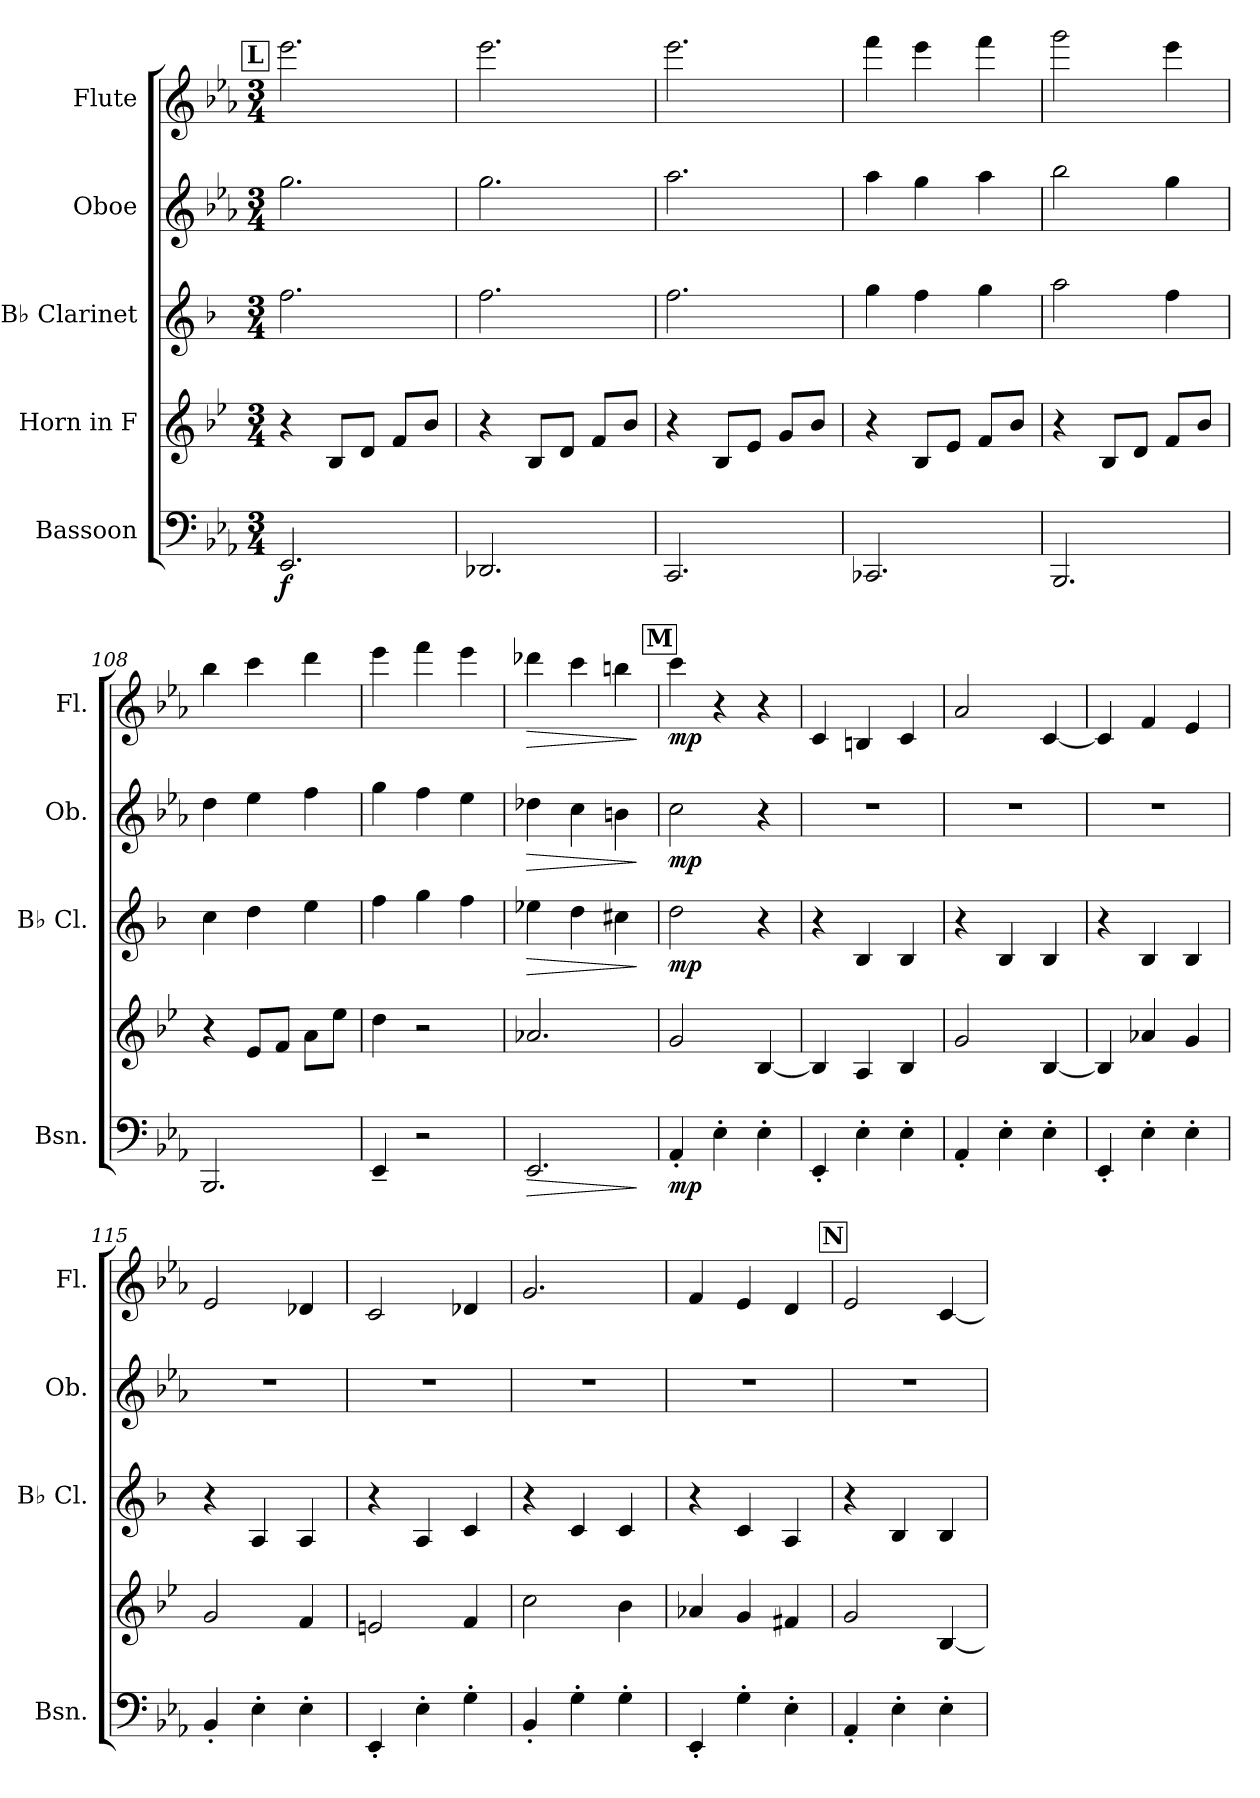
**kern	**dynam	**kern	**kern	**dynam	**kern	**dynam	**kern	**dynam
*part5	*part5	*part4	*part3	*part3	*part2	*part2	*part1	*part1
*staff5	*staff5	*staff4	*staff3	*staff3	*staff2	*staff2	*staff1	*staff1
*I"Bassoon	*	*I"Horn in F	*I"B♭ Clarinet	*	*I"Oboe	*	*I"Flute	*
*I'Bsn.	*	*	*I'B♭ Cl.	*	*I'Ob.	*	*I'Fl.	*
*clefF4	*	*clefG2	*clefG2	*	*clefG2	*	*clefG2	*
*	*	*ITrd4c7	*ITrd1c2	*	*	*	*	*
*k[b-e-a-]	*	*k[b-e-a-]	*k[b-e-a-]	*	*k[b-e-a-]	*	*k[b-e-a-]	*
*M3/4	*	*M3/4	*M3/4	*	*M3/4	*	*M3/4	*
!!LO:REH:place=s1:a:B:fs=14:t=L
=103	=103	=103	=103	=103	=103	=103	=103	=103
!	!LO:DY:b	!	!	!	!	!	!	!
2.EE-/	f	4r	2.ee-\	.	2.gg\	.	2.eee-\	.
.	.	8E-/L	.	.	.	.	.	.
.	.	8G/J	.	.	.	.	.	.
.	.	8B-/L	.	.	.	.	.	.
.	.	8e-/J	.	.	.	.	.	.
=104	=104	=104	=104	=104	=104	=104	=104	=104
2.DD-X/	.	4r	2.ee-\	.	2.gg\	.	2.eee-\	.
.	.	8E-/L	.	.	.	.	.	.
.	.	8G/J	.	.	.	.	.	.
.	.	8B-/L	.	.	.	.	.	.
.	.	8e-/J	.	.	.	.	.	.
=105	=105	=105	=105	=105	=105	=105	=105	=105
2.CC/	.	4r	2.ee-\	.	2.aa-\	.	2.eee-\	.
.	.	8E-/L	.	.	.	.	.	.
.	.	8A-/J	.	.	.	.	.	.
.	.	8c/L	.	.	.	.	.	.
.	.	8e-/J	.	.	.	.	.	.
=106	=106	=106	=106	=106	=106	=106	=106	=106
2.CC-X/	.	4r	4ff\	.	4aa-\	.	4fff\	.
.	.	8E-/L	4ee-\	.	4gg\	.	4eee-\	.
.	.	8A-/J	.	.	.	.	.	.
.	.	8B-/L	4ff\	.	4aa-\	.	4fff\	.
.	.	8e-/J	.	.	.	.	.	.
=107	=107	=107	=107	=107	=107	=107	=107	=107
2.BBB-/	.	4r	2gg\	.	2bb-\	.	2ggg\	.
.	.	8E-/L	.	.	.	.	.	.
.	.	8G/J	.	.	.	.	.	.
.	.	8B-/L	4ee-\	.	4gg\	.	4eee-\	.
.	.	8e-/J	.	.	.	.	.	.
=108	=108	=108	=108	=108	=108	=108	=108	=108
2.BBB-/	.	4r	4b-\	.	4dd\	.	4bb-\	.
.	.	8A-/L	4cc\	.	4ee-\	.	4ccc\	.
.	.	8B-/J	.	.	.	.	.	.
.	.	8d\L	4dd\	.	4ff\	.	4ddd\	.
.	.	8a-\J	.	.	.	.	.	.
=109	=109	=109	=109	=109	=109	=109	=109	=109
4EE-~/	.	4g\	4ee-\	.	4gg\	.	4eee-\	.
2r	.	2r	4ff\	.	4ff\	.	4fff\	.
.	.	.	4ee-\	.	4ee-\	.	4eee-\	.
!!LO:PB:g=z
=110	=110	=110	=110	=110	=110	=110	=110	=110
!	!LO:HP:b	!	!	!LO:HP:b	!	!LO:HP:b	!	!LO:HP:b
2.EE-/	>	2.d-X/	4dd-X\	>	4dd-X\	>	4ddd-X\	>
.	.	.	4cc\	.	4cc\	.	4ccc\	.
.	.	.	4bn\	.	4bn\	.	4bbn\	.
.	]	.	.	]	.	]	.	]
!!LO:REH:place=s1:a:B:fs=14:t=M
=111	=111	=111	=111	=111	=111	=111	=111	=111
!	!LO:DY:b	!	!	!LO:DY:b	!	!LO:DY:b	!	!LO:DY:b
4AA-'/	mp	2c/	2cc\	mp	2cc\	mp	4ccc\	mp
4E-'\	.	.	.	.	.	.	4r	.
4E-'\	.	[4E-/	4r	.	4r	.	4r	.
=112	=112	=112	=112	=112	=112	=112	=112	=112
4EE-'/	.	4E-/]	4r	.	2.r	.	4c/	.
4E-'\	.	4D/	4A-/	.	.	.	4Bn/	.
4E-'\	.	4E-/	4A-/	.	.	.	4c/	.
=113	=113	=113	=113	=113	=113	=113	=113	=113
4AA-'/	.	2c/	4r	.	2.r	.	2a-/	.
4E-'\	.	.	4A-/	.	.	.	.	.
4E-'\	.	[4E-/	4A-/	.	.	.	[4c/	.
=114	=114	=114	=114	=114	=114	=114	=114	=114
4EE-'/	.	4E-/]	4r	.	2.r	.	4c/]	.
4E-'\	.	4d-X/	4A-/	.	.	.	4f/	.
4E-'\	.	4c/	4A-/	.	.	.	4e-/	.
=115	=115	=115	=115	=115	=115	=115	=115	=115
4BB-'/	.	2c/	4r	.	2.r	.	2e-/	.
4E-'\	.	.	4G/	.	.	.	.	.
4E-'\	.	4B-/	4G/	.	.	.	4d-X/	.
=116	=116	=116	=116	=116	=116	=116	=116	=116
4EE-'/	.	2An/	4r	.	2.r	.	2c/	.
4E-'\	.	.	4G/	.	.	.	.	.
4G'\	.	4B-/	4B-/	.	.	.	4d-X/	.
=117	=117	=117	=117	=117	=117	=117	=117	=117
4BB-'/	.	2f\	4r	.	2.r	.	2.g/	.
4G'\	.	.	4B-/	.	.	.	.	.
4G'\	.	4e-\	4B-/	.	.	.	.	.
=118	=118	=118	=118	=118	=118	=118	=118	=118
4EE-'/	.	4d-X/	4r	.	2.r	.	4f/	.
4G'\	.	4c/	4B-/	.	.	.	4e-/	.
4E-'\	.	4Bn/	4G/	.	.	.	4d/	.
!!LO:REH:place=s1:a:B:fs=14:t=N
=119	=119	=119	=119	=119	=119	=119	=119	=119
4AA-'/	.	2c/	4r	.	2.r	.	2e-/	.
4E-'\	.	.	4A-/	.	.	.	.	.
4E-'\	.	[4E-/	4A-/	.	.	.	[4c/	.
=	=	=	=	=	=	=	=	=
*-	*-	*-	*-	*-	*-	*-	*-	*-
